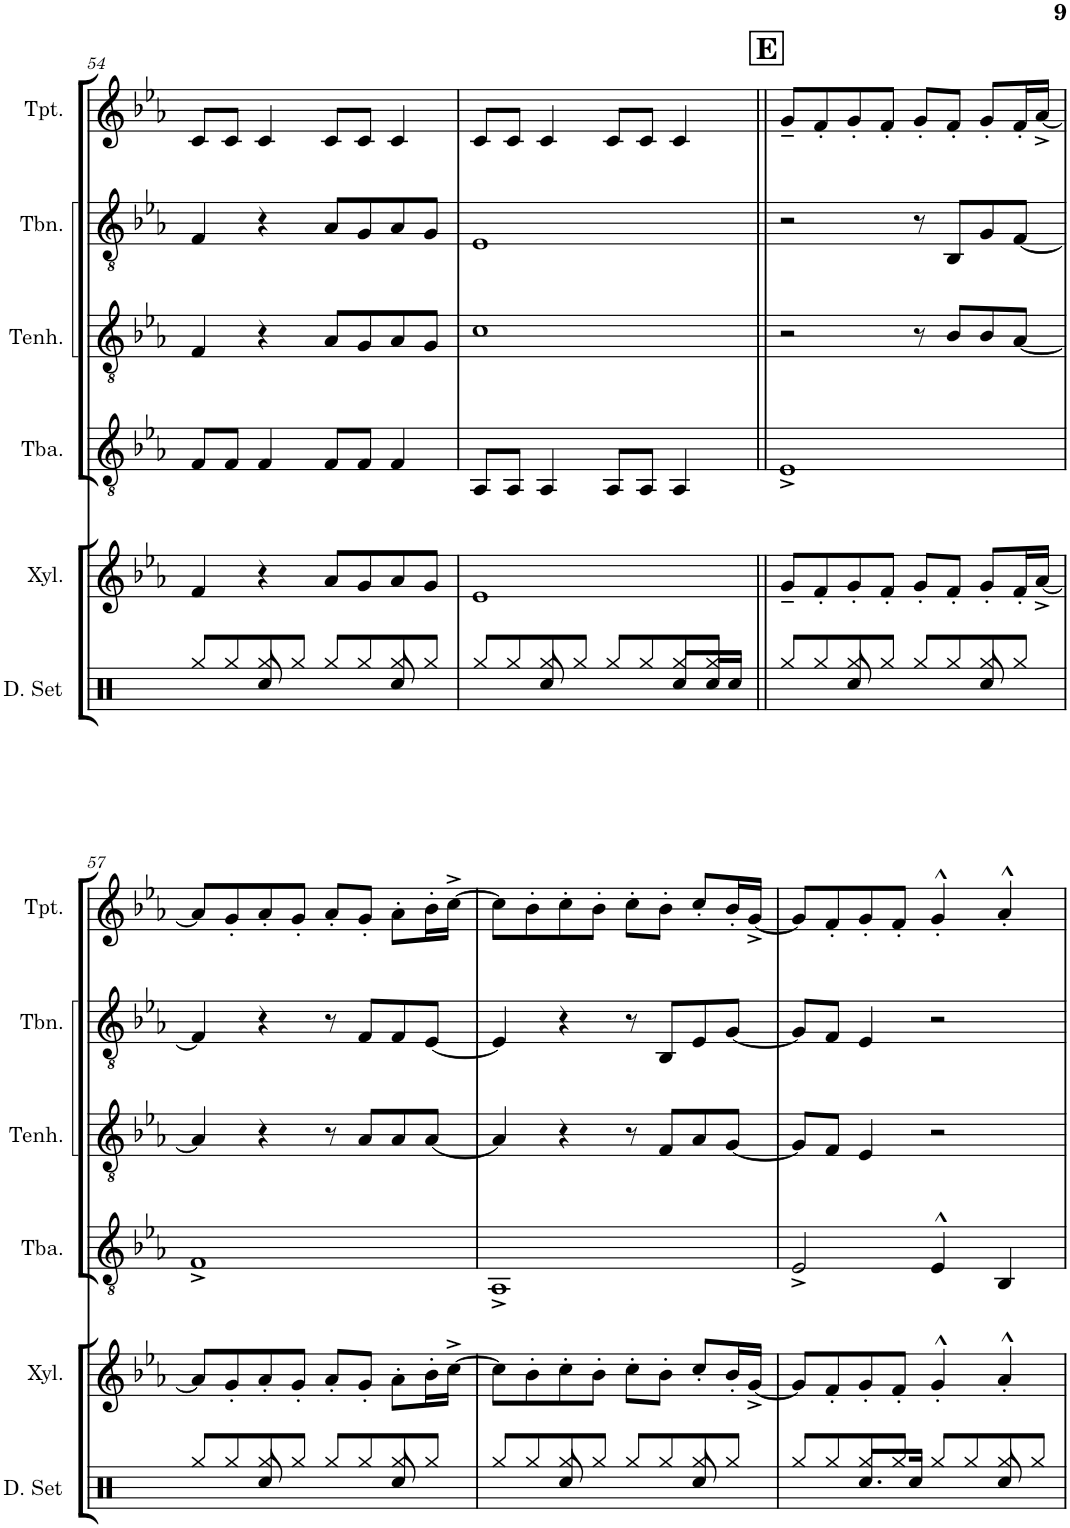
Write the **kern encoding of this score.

**kern	**kern	**kern	**kern	**kern	**kern
*part6	*part5	*part4	*part3	*part2	*part1
*staff6	*staff5	*staff4	*staff3	*staff2	*staff1
*I"Drumset	*I"Xylophone	*I"Tuba	*I"Tenorhorn	*I"Trombone	*I"Trumpet
*I'D. Set	*I'Xyl.	*I'Tba.	*I'Tenh.	*I'Tbn.	*I'Tpt.
!!LO:PB:g=z
*clefX	*clefG2	*clefGv2	*clefGv2	*clefGv2	*clefG2
*	*Trd-7c-12	*	*	*	*Trd1c2
*k[]	*k[b-e-a-]	*k[b-e-a-]	*k[b-e-a-]	*k[b-e-a-]	*k[b-e-a-]
*M4/4	*M4/4	*M4/4	*M4/4	*M4/4	*M4/4
=54	=54	=54	=54	=54	=54
*^	*	*	*	*	*
8Rgg/L	4ryy	4f/	8F/L	4F/	4F/	8c/L
8Rgg/	.	.	8F/J	.	.	8c/J
8Rgg/	8Rcc/	4r	4F/	4r	4r	4c/
8Rgg/J	4.ryy	.	.	.	.	.
8Rgg/L	.	8a-/L	8F/L	8A-/L	8A-/L	8c/L
8Rgg/	.	8g/	8F/J	8G/	8G/	8c/J
8Rgg/	8Rcc/	8a-/	4F/	8A-/	8A-/	4c/
8Rgg/J	8ryy	8g/J	.	8G/J	8G/J	.
=55	=55	=55	=55	=55	=55	=55
8Rgg/L	4ryy	1e-	8AA-/L	1c	1E-	8c/L
8Rgg/	.	.	8AA-/J	.	.	8c/J
8Rgg/	8Rcc/	.	4AA-/	.	.	4c/
8Rgg/J	4.ryy	.	.	.	.	.
8Rgg/L	.	.	8AA-/L	.	.	8c/L
8Rgg/	.	.	8AA-/J	.	.	8c/J
8Rgg/	8Rcc/L	.	4AA-/	.	.	4c/
8Rgg/J	16Rcc/L	.	.	.	.	.
.	16Rcc/JJ	.	.	.	.	.
!!LO:REH:place=s1:a:B:cj:fs=14:t=E
=56||	=56||	=56||	=56||	=56||	=56||	=56||
8Rgg/L	4ryy	8g~/L	1E-^	2r	2r	8g~/L
8Rgg/	.	8f'/	.	.	.	8f'/
8Rgg/	8Rcc/	8g'/	.	.	.	8g'/
8Rgg/J	4.ryy	8f'/J	.	.	.	8f'/J
8Rgg/L	.	8g'/L	.	8r	8r	8g'/L
8Rgg/	.	8f'/J	.	8B-/L	8BB-/L	8f'/J
8Rgg/	8Rcc/	8g'/L	.	8B-/	8G/	8g'/L
8Rgg/J	8ryy	16f'/L	.	[8A-/J	[8F/J	16f'/L
.	.	[<16a-^/JJ	.	.	.	[<16a-^/JJ
!!LO:LB:g=z
=57	=57	=57	=57	=57	=57	=57
8Rgg/L	4ryy	8a-/L]	1F^	4A-/]	4F/]	8a-/L]
8Rgg/	.	8g'/	.	.	.	8g'/
8Rgg/	8Rcc/	8a-'/	.	4r	4r	8a-'/
8Rgg/J	4.ryy	8g'/J	.	.	.	8g'/J
8Rgg/L	.	8a-'/L	.	8r	8r	8a-'/L
8Rgg/	.	8g'/J	.	8A-/L	8F/L	8g'/J
8Rgg/	8Rcc/	8a-'\L	.	8A-/	8F/	8a-'\L
8Rgg/J	8ryy	16b-'\L	.	[8A-/J	[8E-/J	16b-'\L
.	.	[>16cc^\JJ	.	.	.	[>16cc^\JJ
=58	=58	=58	=58	=58	=58	=58
8Rgg/L	4ryy	8cc\L]	1AA-^	4A-/]	4E-/]	8cc\L]
8Rgg/	.	8b-'\	.	.	.	8b-'\
8Rgg/	8Rcc/	8cc'\	.	4r	4r	8cc'\
8Rgg/J	4.ryy	8b-'\J	.	.	.	8b-'\J
8Rgg/L	.	8cc'\L	.	8r	8r	8cc'\L
8Rgg/	.	8b-'\J	.	8F/L	8BB-/L	8b-'\J
8Rgg/	8Rcc/	8cc'/L	.	8A-/	8E-/	8cc'/L
8Rgg/J	8ryy	16b-'/L	.	[8G/J	[8G/J	16b-'/L
.	.	[<16g^/JJ	.	.	.	[16g^/JJ
=59	=59	=59	=59	=59	=59	=59
8Rgg/L	4ryy	8g/L]	2E-^/	8G/L]	8G/L]	8g/L]
8Rgg/	.	8f'/	.	8F/J	8F/J	8f'/
8Rgg/	8.Rcc/L	8g'/	.	4E-/	4E-/	8g'/
8Rgg/J	.	8f'/J	.	.	.	8f'/J
.	16Rcc/Jk	.	.	.	.	.
8Rgg/L	4ryy	4g'^^/	4E-^^/	2r	2r	4g'^^/
8Rgg/	.	.	.	.	.	.
8Rgg/	8Rcc/	4a-'^^/	4BB-/	.	.	4a-'^^/
8Rgg/J	8ryy	.	.	.	.	.
*v	*v	*	*	*	*	*
=	=	=	=	=	=
*-	*-	*-	*-	*-	*-
